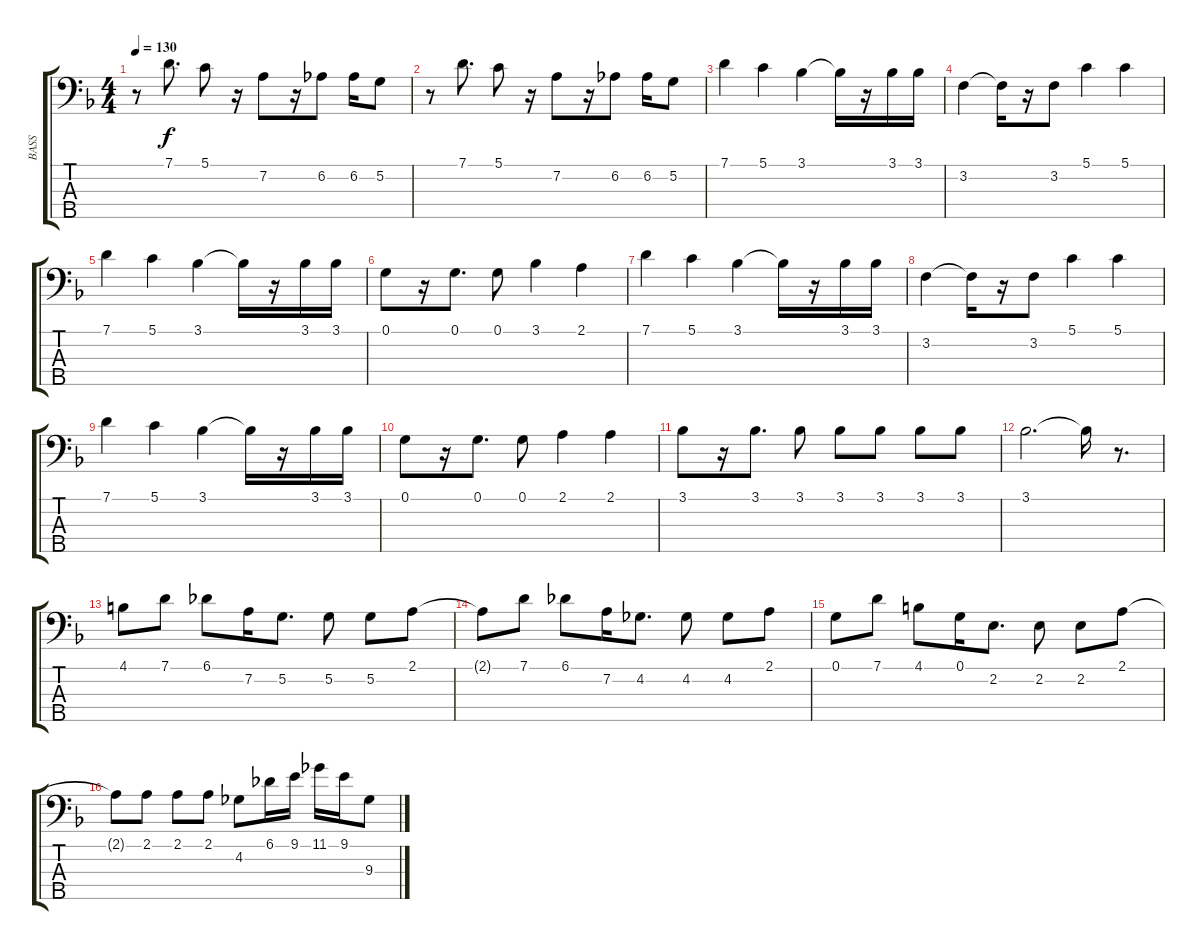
\track ("BASS" "BASS") {instrument slapbass2}
\staff {score tabs}
\tuning (G2 D2 A1 E1 B0) {hide}
\ts (4 4)
\tempo 130
\clef f4
\ks dminor
r.8{dy f} 7.1.8{d} 5.1.8 r.16 7.2.8 r.16 6.2.8 6.2.16 5.2.8 |
r.8 7.1.8{d} 5.1.8 r.16 7.2.8 r.16 6.2.8 6.2.16 5.2.8 |
7.1.4 5.1.4 3.1.4 3.1{t}.16 r.16 3.1.16 3.1.16 |
3.2.4 3.2{t}.16 r.16 3.2.8 5.1.4 5.1.4 |
7.1.4 5.1.4 3.1.4 3.1{t}.16 r.16 3.1.16 3.1.16 |
0.1.8 r.16 0.1.8{d} 0.1.8 3.1.4 2.1.4 |
7.1.4 5.1.4 3.1.4 3.1{t}.16 r.16 3.1.16 3.1.16 |
3.2.4 3.2{t}.16 r.16 3.2.8 5.1.4 5.1.4 |
7.1.4 5.1.4 3.1.4 3.1{t}.16 r.16 3.1.16 3.1.16 |
0.1.8 r.16 0.1.8{d} 0.1.8 2.1.4 2.1.4 |
3.1.8 r.16 3.1.8{d} 3.1.8 3.1.8 3.1.8 3.1.8 3.1.8 |
3.1.2{d} 3.1{t}.16 r.8{d} |
4.1.8 7.1.8 6.1.8 7.2.16 5.2.8{d} 5.2.8 5.2.8 2.1.8 |
2.1{t}.8 7.1.8 6.1.8 7.2.16 4.2.8{d} 4.2.8 4.2.8 2.1.8 |
0.1.8 7.1.8 4.1.8 0.1.16 2.2.8{d} 2.2.8 2.2.8 2.1.8 |
2.1{t}.8 2.1.8 2.1.8 2.1.8 4.2.8 6.1.16 9.1.16 11.1.16 9.1.16 9.3.8
